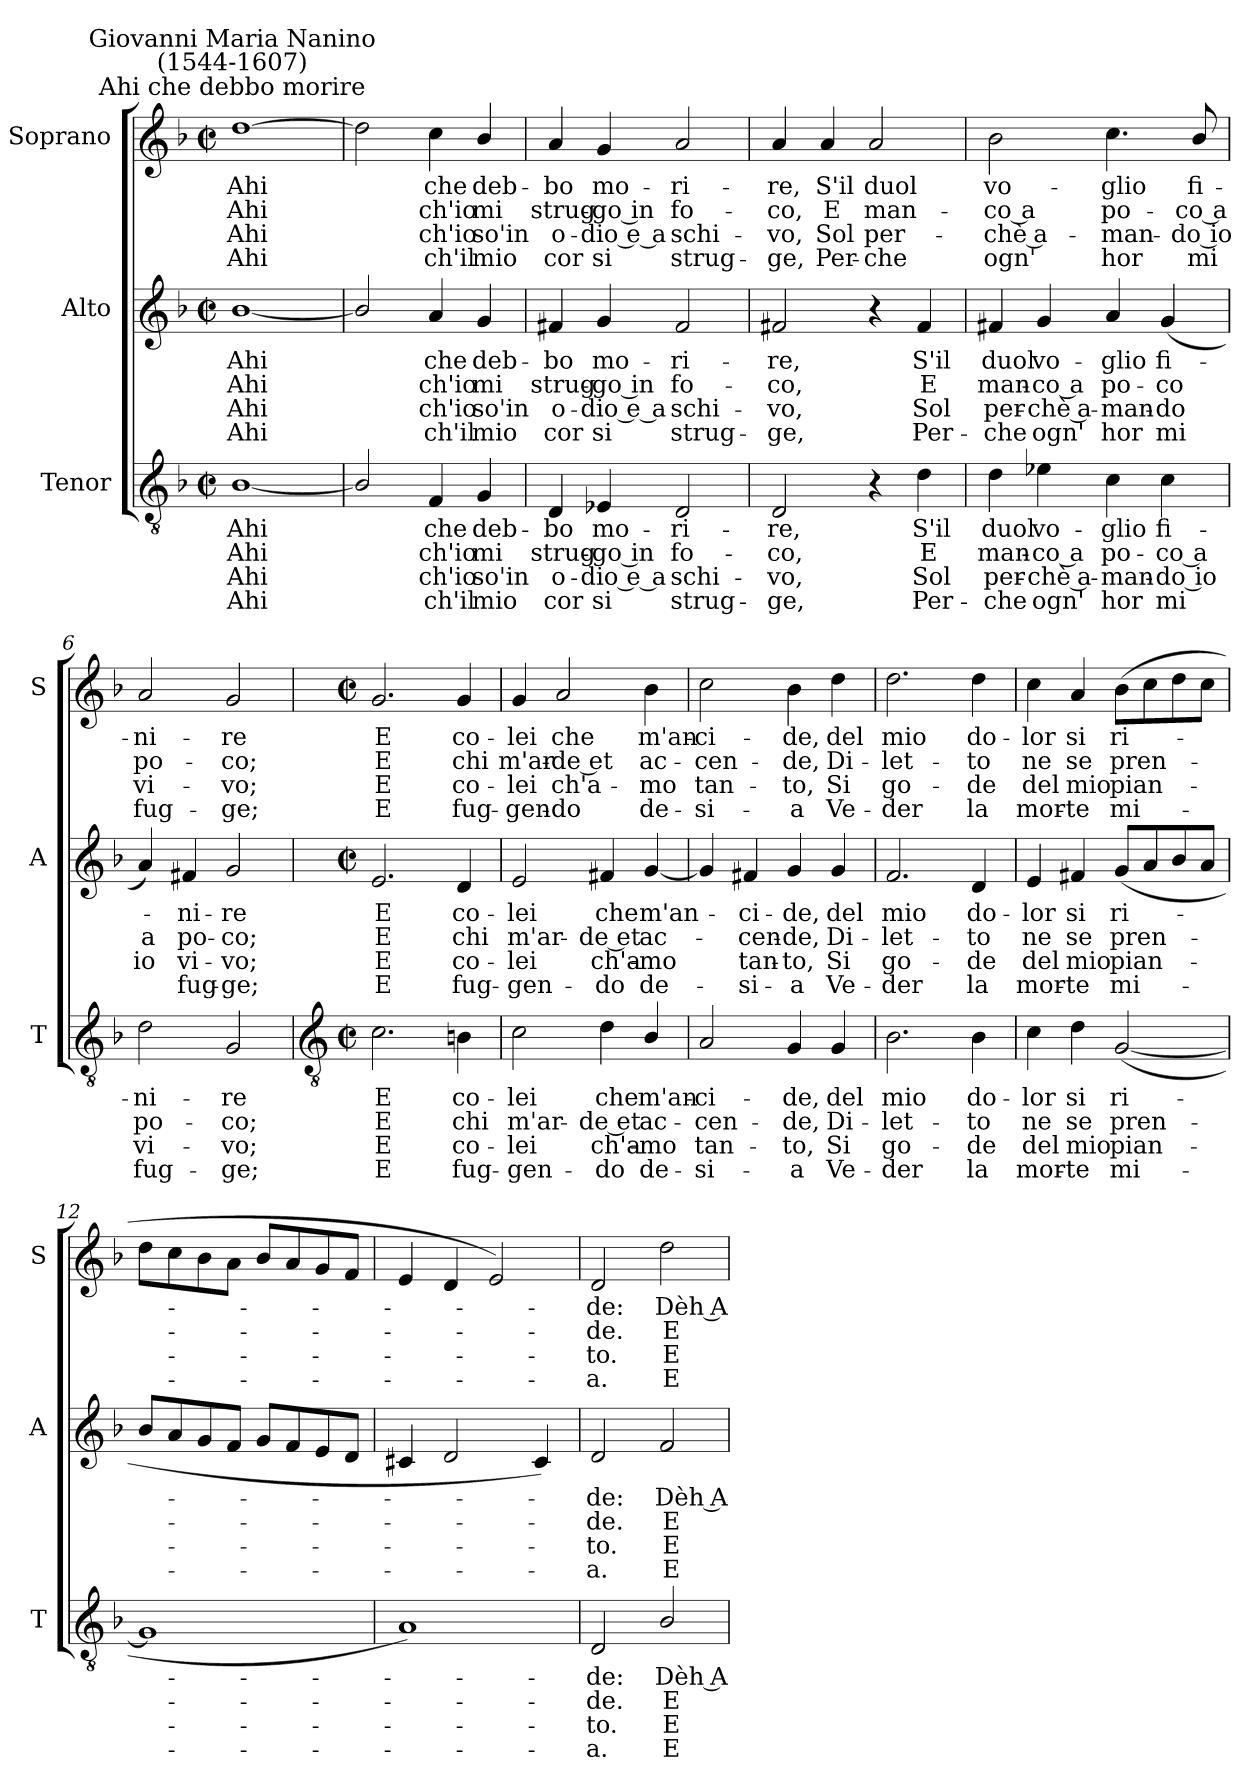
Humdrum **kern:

**kern	**text	**text	**text	**text	**kern	**text	**text	**text	**text	**kern	**text	**text	**text	**text
*part3	*part3	*part3	*part3	*part3	*part2	*part2	*part2	*part2	*part2	*part1	*part1	*part1	*part1	*part1
*staff3	*staff3	*staff3	*staff3	*staff3	*staff2	*staff2	*staff2	*staff2	*staff2	*staff1	*staff1	*staff1	*staff1	*staff1
*I"Tenor	*	*	*	*	*I"Alto	*	*	*	*	*I"Soprano	*	*	*	*
*I'T	*	*	*	*	*I'A	*	*	*	*	*I'S	*	*	*	*
*clefGv2	*	*	*	*	*clefG2	*	*	*	*	*clefG2	*	*	*	*
*k[b-]	*	*	*	*	*k[b-]	*	*	*	*	*k[b-]	*	*	*	*
*F:	*	*	*	*	*F:	*	*	*	*	*F:	*	*	*	*
*M2/2	*	*	*	*	*M2/2	*	*	*	*	*M2/2	*	*	*	*
*met(c|)	*	*	*	*	*met(c|)	*	*	*	*	*met(c|)	*	*	*	*
=1	=1	=1	=1	=1	=1	=1	=1	=1	=1	=1	=1	=1	=1	=1
!	!	!	!	!	!	!	!	!	!	!LO:TX:a:cj:t=Ahi che debbo morire	!	!	!	!
!	!	!	!	!	!	!	!	!	!	!LO:TX:a:cj:t=Giovanni Maria Nanino\n(1544-1607)	!	!	!	!
!	!LO:LY:b	!LO:LY:b	!LO:LY:b	!LO:LY:b	!	!LO:LY:b	!LO:LY:b	!LO:LY:b	!LO:LY:b	!	!LO:LY:b	!LO:LY:b	!LO:LY:b	!LO:LY:b
[1B-/	Ahi	Ahi	Ahi	Ahi	[1b-/	Ahi	Ahi	Ahi	Ahi	[1dd	Ahi	Ahi	Ahi	Ahi
=2	=2	=2	=2	=2	=2	=2	=2	=2	=2	=2	=2	=2	=2	=2
2B-/]	.	.	.	.	2b-/]	.	.	.	.	2dd]	.	.	.	.
!	!LO:LY:b	!LO:LY:b	!LO:LY:b	!LO:LY:b	!	!LO:LY:b	!LO:LY:b	!LO:LY:b	!LO:LY:b	!	!LO:LY:b	!LO:LY:b	!LO:LY:b	!LO:LY:b
4F	che	ch'io	ch'io	ch'il	4a	che	ch'io	ch'io	ch'il	4cc	che	ch'io	ch'io	ch'il
!	!LO:LY:b	!LO:LY:b	!LO:LY:b	!LO:LY:b	!	!LO:LY:b	!LO:LY:b	!LO:LY:b	!LO:LY:b	!	!LO:LY:b	!LO:LY:b	!LO:LY:b	!LO:LY:b
4G	deb-	-mi	so'in	mio	4g	deb-	-mi	so'in	mio	4b-/	deb-	-mi	so'in	mio
=3	=3	=3	=3	=3	=3	=3	=3	=3	=3	=3	=3	=3	=3	=3
!	!LO:LY:b	!LO:LY:b	!LO:LY:b	!LO:LY:b	!	!LO:LY:b	!LO:LY:b	!LO:LY:b	!LO:LY:b	!	!LO:LY:b	!LO:LY:b	!LO:LY:b	!LO:LY:b
4D	bo	strug-	-o-	-cor	4f#X	bo	strug-	-o-	-cor	4a	bo	strug-	-o-	-cor
!	!LO:LY:b	!LO:LY:b	!LO:LY:b	!LO:LY:b	!	!LO:LY:b	!LO:LY:b	!LO:LY:b	!LO:LY:b	!	!LO:LY:b	!LO:LY:b	!LO:LY:b	!LO:LY:b
4E-X	mo-	-go in	dio e a	si	4g	mo-	-go in	dio e a	si	4g	mo-	-go in	dio e a	si
!	!LO:LY:b	!LO:LY:b	!LO:LY:b	!LO:LY:b	!	!LO:LY:b	!LO:LY:b	!LO:LY:b	!LO:LY:b	!	!LO:LY:b	!LO:LY:b	!LO:LY:b	!LO:LY:b
2D	ri-	-fo-	-schi-	-strug-	2f#	ri-	-fo-	-schi-	-strug-	2a	ri-	-fo-	-schi-	-strug-
=4	=4	=4	=4	=4	=4	=4	=4	=4	=4	=4	=4	=4	=4	=4
!	!LO:LY:b	!LO:LY:b	!LO:LY:b	!LO:LY:b	!	!LO:LY:b	!LO:LY:b	!LO:LY:b	!LO:LY:b	!	!LO:LY:b	!LO:LY:b	!LO:LY:b	!LO:LY:b
2D	-re,	co,	vo,	ge,	2f#X	-re,	co,	vo,	ge,	4a	-re,	co,	vo,	ge,
!	!	!	!	!	!	!	!	!	!	!	!LO:LY:b	!LO:LY:b	!LO:LY:b	!LO:LY:b
.	.	.	.	.	.	.	.	.	.	4a	S'il	E	Sol	Per-
!	!	!	!	!	!	!	!	!	!	!	!LO:LY:b	!LO:LY:b	!LO:LY:b	!LO:LY:b
4r	.	.	.	.	4r	.	.	.	.	2a	-duol	man-	-per-	-che
!	!LO:LY:b	!LO:LY:b	!LO:LY:b	!LO:LY:b	!	!LO:LY:b	!LO:LY:b	!LO:LY:b	!LO:LY:b	!	!	!	!	!
4d	S'il	E	Sol	Per-	4f#	S'il	E	Sol	Per-	.	.	.	.	.
=5	=5	=5	=5	=5	=5	=5	=5	=5	=5	=5	=5	=5	=5	=5
!	!LO:LY:b	!LO:LY:b	!LO:LY:b	!LO:LY:b	!	!LO:LY:b	!LO:LY:b	!LO:LY:b	!LO:LY:b	!	!LO:LY:b	!LO:LY:b	!LO:LY:b	!LO:LY:b
4d	-duol	man-	-per-	-che	4f#X	-duol	man-	-per-	-che	2b-	vo-	-co a	chè a-	-ogn'
!	!LO:LY:b	!LO:LY:b	!LO:LY:b	!LO:LY:b	!	!LO:LY:b	!LO:LY:b	!LO:LY:b	!LO:LY:b	!	!	!	!	!
4e-X	vo-	-co a	chè a-	-ogn'	4g	vo-	-co a	chè a-	-ogn'	.	.	.	.	.
!	!LO:LY:b	!LO:LY:b	!LO:LY:b	!LO:LY:b	!	!LO:LY:b	!LO:LY:b	!LO:LY:b	!LO:LY:b	!	!LO:LY:b	!LO:LY:b	!LO:LY:b	!LO:LY:b
4c	glio	po-	-man-	-hor	4a	glio	po-	-man-	-hor	4.cc	glio	po-	-man-	-hor
!	!LO:LY:b	!LO:LY:b	!LO:LY:b	!LO:LY:b	!	!LO:LY:b	!LO:LY:b	!LO:LY:b	!LO:LY:b	!	!	!	!	!
4c	fi-	-co a	do io	mi	(<4g	fi-	co	do	mi	.	.	.	.	.
!	!	!	!	!	!	!	!	!	!	!	!LO:LY:b	!LO:LY:b	!LO:LY:b	!LO:LY:b
.	.	.	.	.	.	.	.	.	.	8b-/	fi-	-co a	do io	mi
=6	=6	=6	=6	=6	=6	=6	=6	=6	=6	=6	=6	=6	=6	=6
!	!LO:LY:b	!LO:LY:b	!LO:LY:b	!LO:LY:b	!	!	!LO:LY:b	!LO:LY:b	!	!	!LO:LY:b	!LO:LY:b	!LO:LY:b	!LO:LY:b
2d	ni-	-po-	-vi-	-fug-	4a)	.	a	io	.	2a	ni-	-po-	-vi-	-fug-
!	!	!	!	!	!	!LO:LY:b	!LO:LY:b	!LO:LY:b	!LO:LY:b	!	!	!	!	!
.	.	.	.	.	4f#X	ni-	-po-	-vi-	-fug-	.	.	.	.	.
!	!LO:LY:b	!LO:LY:b	!LO:LY:b	!LO:LY:b	!	!LO:LY:b	!LO:LY:b	!LO:LY:b	!LO:LY:b	!	!LO:LY:b	!LO:LY:b	!LO:LY:b	!LO:LY:b
2G	-re	co;	vo;	ge;	2g	-re	co;	vo;	ge;	2g	-re	co;	vo;	ge;
!!LO:LB:g=z
=7	=7	=7	=7	=7	=7	=7	=7	=7	=7	=7	=7	=7	=7	=7
*clefGv2	*	*	*	*	*	*	*	*	*	*	*	*	*	*
*M2/2	*	*	*	*	*M2/2	*	*	*	*	*M2/2	*	*	*	*
*met(c|)	*	*	*	*	*met(c|)	*	*	*	*	*met(c|)	*	*	*	*
!	!LO:LY:b	!LO:LY:b	!LO:LY:b	!LO:LY:b	!	!LO:LY:b	!LO:LY:b	!LO:LY:b	!LO:LY:b	!	!LO:LY:b	!LO:LY:b	!LO:LY:b	!LO:LY:b
2.c	E	E	E	E	2.e	E	E	E	E	2.g	E	E	E	E
!	!LO:LY:b	!LO:LY:b	!LO:LY:b	!LO:LY:b	!	!LO:LY:b	!LO:LY:b	!LO:LY:b	!LO:LY:b	!	!LO:LY:b	!LO:LY:b	!LO:LY:b	!LO:LY:b
4Bn	co-	-chi	co-	-fug-	4d	co-	-chi	co-	-fug-	4g	co-	-chi	co-	-fug-
=8	=8	=8	=8	=8	=8	=8	=8	=8	=8	=8	=8	=8	=8	=8
!	!LO:LY:b	!LO:LY:b	!LO:LY:b	!LO:LY:b	!	!LO:LY:b	!LO:LY:b	!LO:LY:b	!LO:LY:b	!	!LO:LY:b	!LO:LY:b	!LO:LY:b	!LO:LY:b
2c	-lei	m'ar-	-lei	gen-	2e	-lei	m'ar-	-lei	gen-	4g	-lei	m'ar-	-lei	gen-
!	!	!	!	!	!	!	!	!	!	!	!LO:LY:b	!LO:LY:b	!LO:LY:b	!LO:LY:b
.	.	.	.	.	.	.	.	.	.	2a	-che	de et	ch'a-	-do
!	!LO:LY:b	!LO:LY:b	!LO:LY:b	!LO:LY:b	!	!LO:LY:b	!LO:LY:b	!LO:LY:b	!LO:LY:b	!	!	!	!	!
4d	-che	de et	ch'a-	-do	4f#X	-che	de et	ch'a-	-do	.	.	.	.	.
!	!LO:LY:b	!LO:LY:b	!LO:LY:b	!LO:LY:b	!	!LO:LY:b	!LO:LY:b	!LO:LY:b	!LO:LY:b	!	!LO:LY:b	!LO:LY:b	!LO:LY:b	!LO:LY:b
4B-/	m'an-	-ac-	-mo	de-	[4g	m'an-	ac-	mo	de-	4b-	m'an-	-ac-	-mo	de-
=9	=9	=9	=9	=9	=9	=9	=9	=9	=9	=9	=9	=9	=9	=9
!	!LO:LY:b	!LO:LY:b	!LO:LY:b	!LO:LY:b	!	!	!	!	!	!	!LO:LY:b	!LO:LY:b	!LO:LY:b	!LO:LY:b
2A	-ci-	-cen-	-tan-	-si-	4g]	.	.	.	.	2cc	-ci-	-cen-	-tan-	-si-
!	!	!	!	!	!	!LO:LY:b	!LO:LY:b	!LO:LY:b	!LO:LY:b	!	!	!	!	!
.	.	.	.	.	4f#X	ci-	-cen-	-tan-	-si-	.	.	.	.	.
!	!LO:LY:b	!LO:LY:b	!LO:LY:b	!LO:LY:b	!	!LO:LY:b	!LO:LY:b	!LO:LY:b	!LO:LY:b	!	!LO:LY:b	!LO:LY:b	!LO:LY:b	!LO:LY:b
4G	-de,	de,	to,	a	4g	-de,	de,	to,	a	4b-	-de,	de,	to,	a
!	!LO:LY:b	!LO:LY:b	!LO:LY:b	!LO:LY:b	!	!LO:LY:b	!LO:LY:b	!LO:LY:b	!LO:LY:b	!	!LO:LY:b	!LO:LY:b	!LO:LY:b	!LO:LY:b
4G	del	Di-	-Si	Ve-	4g	del	Di-	-Si	Ve-	4dd	del	Di-	-Si	Ve-
=10	=10	=10	=10	=10	=10	=10	=10	=10	=10	=10	=10	=10	=10	=10
!	!LO:LY:b	!LO:LY:b	!LO:LY:b	!LO:LY:b	!	!LO:LY:b	!LO:LY:b	!LO:LY:b	!LO:LY:b	!	!LO:LY:b	!LO:LY:b	!LO:LY:b	!LO:LY:b
2.B-	-mio	let-	-go-	-der	2.f	-mio	let-	-go-	-der	2.dd	-mio	let-	-go-	-der
!	!LO:LY:b	!LO:LY:b	!LO:LY:b	!LO:LY:b	!	!LO:LY:b	!LO:LY:b	!LO:LY:b	!LO:LY:b	!	!LO:LY:b	!LO:LY:b	!LO:LY:b	!LO:LY:b
4B-	do-	-to	de	la	4d	do-	-to	de	la	4dd	do-	-to	de	la
=11	=11	=11	=11	=11	=11	=11	=11	=11	=11	=11	=11	=11	=11	=11
!	!LO:LY:b	!LO:LY:b	!LO:LY:b	!LO:LY:b	!	!LO:LY:b	!LO:LY:b	!LO:LY:b	!LO:LY:b	!	!LO:LY:b	!LO:LY:b	!LO:LY:b	!LO:LY:b
4c	lor	ne	del	mor-	4e	lor	ne	del	mor-	4cc	lor	ne	del	mor-
!	!LO:LY:b	!LO:LY:b	!LO:LY:b	!LO:LY:b	!	!LO:LY:b	!LO:LY:b	!LO:LY:b	!LO:LY:b	!	!LO:LY:b	!LO:LY:b	!LO:LY:b	!LO:LY:b
4d	-si	se	mio	te	4f#X	-si	se	mio	te	4a	-si	se	mio	te
!	!LO:LY:b	!LO:LY:b	!LO:LY:b	!LO:LY:b	!	!LO:LY:b	!LO:LY:b	!LO:LY:b	!LO:LY:b	!	!LO:LY:b	!LO:LY:b	!LO:LY:b	!LO:LY:b
(<[2G	ri-	pren-	pian-	mi-	(<8gL	ri-	pren-	pian-	mi-	(<8b-L	ri-	pren-	-pian-	mi-
.	.	.	.	.	8a	.	.	.	.	8cc	.	.	.	.
.	.	.	.	.	8b-	.	.	.	.	8dd	.	.	.	.
.	.	.	.	.	8aJ	.	.	.	.	8ccJ	.	.	.	.
=12	=12	=12	=12	=12	=12	=12	=12	=12	=12	=12	=12	=12	=12	=12
1G]	.	.	.	.	8b-L	.	.	.	.	8ddL	.	.	.	.
.	.	.	.	.	8a	.	.	.	.	8cc	.	.	.	.
.	.	.	.	.	8g	.	.	.	.	8b-	.	.	.	.
.	.	.	.	.	8fJ	.	.	.	.	8aJ	.	.	.	.
.	.	.	.	.	8gL	.	.	.	.	8b-L	.	.	.	.
.	.	.	.	.	8f	.	.	.	.	8a	.	.	.	.
.	.	.	.	.	8e	.	.	.	.	8g	.	.	.	.
.	.	.	.	.	8dJ	.	.	.	.	8fJ	.	.	.	.
=13	=13	=13	=13	=13	=13	=13	=13	=13	=13	=13	=13	=13	=13	=13
1A)	.	.	.	.	4c#X	.	.	.	.	4e	.	.	.	.
.	.	.	.	.	2d	.	.	.	.	4d	.	.	.	.
.	.	.	.	.	.	.	.	.	.	2e)	.	.	.	.
.	.	.	.	.	4c#)	.	.	.	.	.	.	.	.	.
=14	=14	=14	=14	=14	=14	=14	=14	=14	=14	=14	=14	=14	=14	=14
!	!LO:LY:b	!LO:LY:b	!LO:LY:b	!LO:LY:b	!	!LO:LY:b	!LO:LY:b	!LO:LY:b	!LO:LY:b	!	!LO:LY:b	!LO:LY:b	!LO:LY:b	!LO:LY:b
2D	de:	de.	to.	a.	2d	de:	de.	to.	a.	2d	de:	de.	to.	a.
!	!LO:LY:b	!LO:LY:b	!LO:LY:b	!LO:LY:b	!	!LO:LY:b	!LO:LY:b	!LO:LY:b	!LO:LY:b	!	!LO:LY:b	!LO:LY:b	!LO:LY:b	!LO:LY:b
2B-/	Dèh A-	-E	E	E	2f	Dèh A-	-E	E	E	2dd	Dèh A-	-E	E	E
=	=	=	=	=	=	=	=	=	=	=	=	=	=	=
*-	*-	*-	*-	*-	*-	*-	*-	*-	*-	*-	*-	*-	*-	*-
